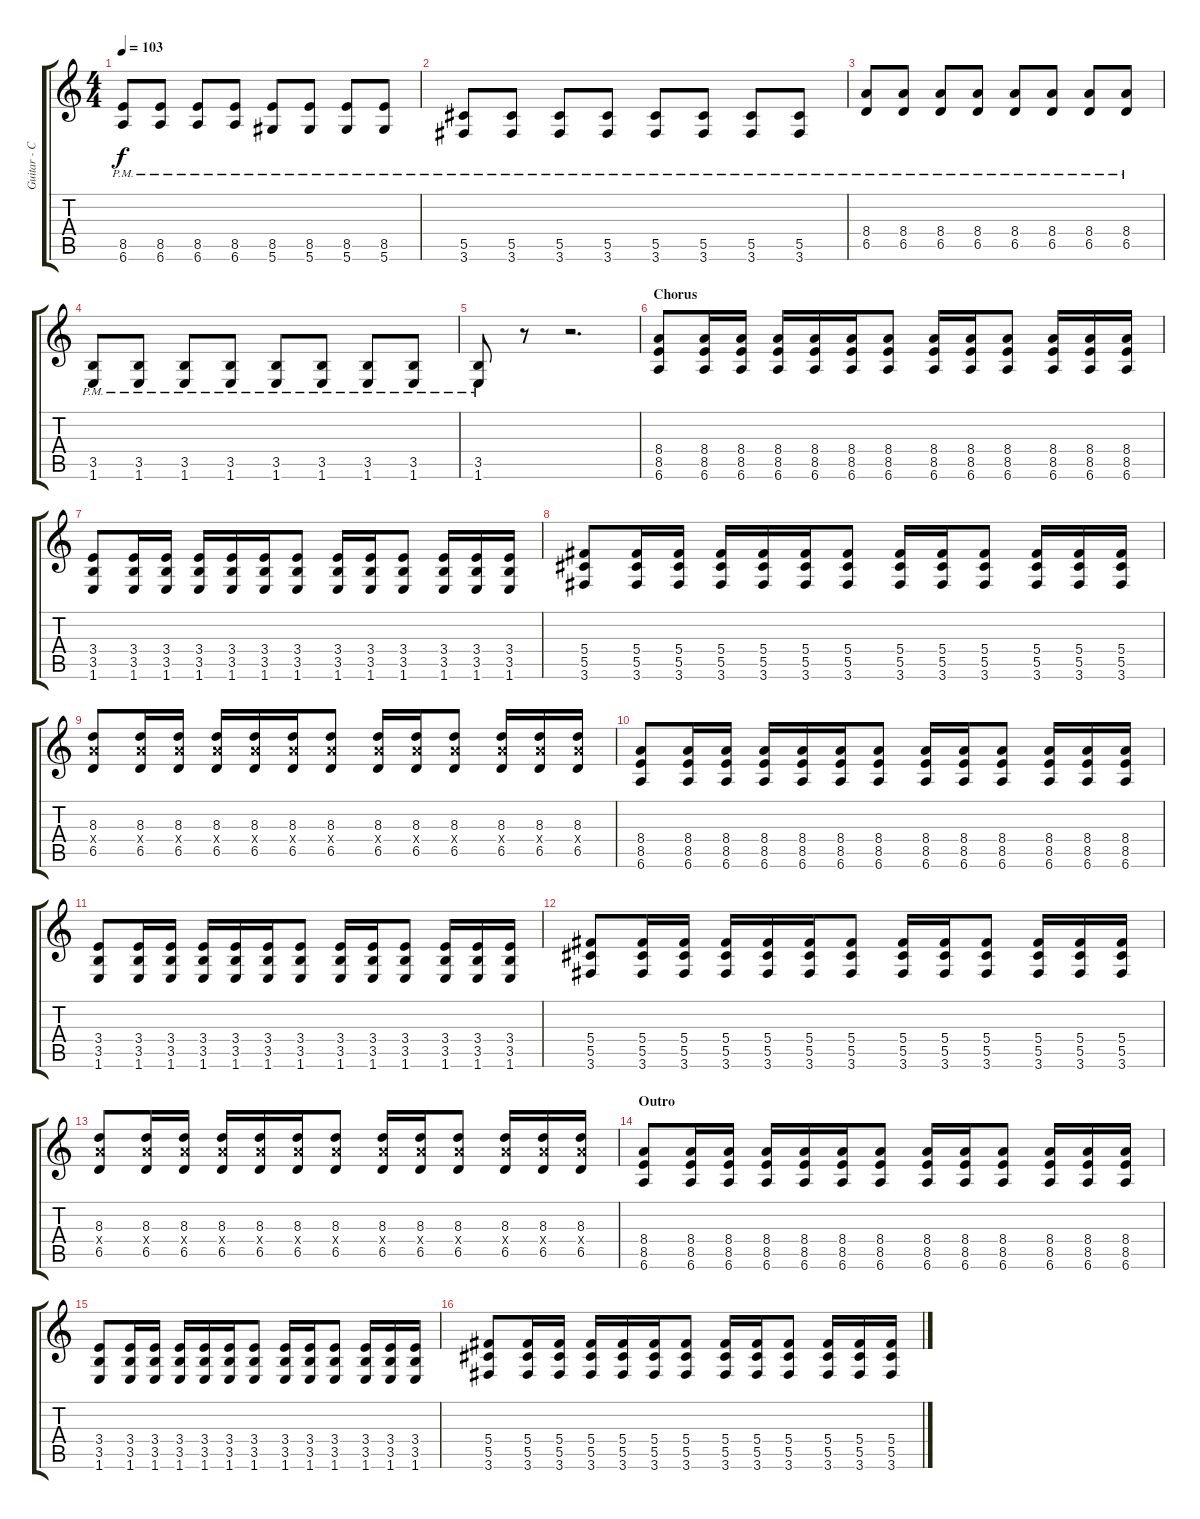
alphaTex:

\track ("Guitar - Chris Chasse" "Guitar - C") {instrument distortionguitar}
\staff {score tabs}
\tuning (Eb4 Bb3 Gb3 Db3 Ab2 Eb2) {hide}
\ts (4 4)
\tempo 103
\clef g2
\ks c
(8.5{pm} 6.6{pm}).8{dy f} (8.5{pm} 6.6{pm}).8 (8.5{pm} 6.6{pm}).8 (8.5{pm} 6.6{pm}).8 (8.5{pm} 5.6{pm}).8 (8.5{pm} 5.6{pm}).8 (8.5{pm} 5.6{pm}).8 (8.5{pm} 5.6{pm}).8 |
(5.5{pm} 3.6{pm}).8 (5.5{pm} 3.6{pm}).8 (5.5{pm} 3.6{pm}).8 (5.5{pm} 3.6{pm}).8 (5.5{pm} 3.6{pm}).8 (5.5{pm} 3.6{pm}).8 (5.5{pm} 3.6{pm}).8 (5.5{pm} 3.6{pm}).8 |
(8.4{pm} 6.5{pm}).8 (8.4{pm} 6.5{pm}).8 (8.4{pm} 6.5{pm}).8 (8.4{pm} 6.5{pm}).8 (8.4{pm} 6.5{pm}).8 (8.4{pm} 6.5{pm}).8 (8.4{pm} 6.5{pm}).8 (8.4{pm} 6.5{pm}).8 |
(3.5{pm} 1.6{pm}).8 (3.5{pm} 1.6{pm}).8 (3.5{pm} 1.6{pm}).8 (3.5{pm} 1.6{pm}).8 (3.5{pm} 1.6{pm}).8 (3.5{pm} 1.6{pm}).8 (3.5{pm} 1.6{pm}).8 (3.5{pm} 1.6{pm}).8 |
(3.5{pm} 1.6{pm}).8 r.8 r.2{d} |
\section ("" "Chorus")
(8.4 8.5 6.6).8 (8.4 8.5 6.6).16 (8.4 8.5 6.6).16 (8.4 8.5 6.6).16 (8.4 8.5 6.6).16 (8.4 8.5 6.6).16 (8.4 8.5 6.6).8 (8.4 8.5 6.6).16 (8.4 8.5 6.6).16 (8.4 8.5 6.6).8 (8.4 8.5 6.6).16 (8.4 8.5 6.6).16 (8.4 8.5 6.6).16 |
(3.4 3.5 1.6).8 (3.4 3.5 1.6).16 (3.4 3.5 1.6).16 (3.4 3.5 1.6).16 (3.4 3.5 1.6).16 (3.4 3.5 1.6).16 (3.4 3.5 1.6).8 (3.4 3.5 1.6).16 (3.4 3.5 1.6).16 (3.4 3.5 1.6).8 (3.4 3.5 1.6).16 (3.4 3.5 1.6).16 (3.4 3.5 1.6).16 |
(5.4 5.5 3.6).8 (5.4 5.5 3.6).16 (5.4 5.5 3.6).16 (5.4 5.5 3.6).16 (5.4 5.5 3.6).16 (5.4 5.5 3.6).16 (5.4 5.5 3.6).8 (5.4 5.5 3.6).16 (5.4 5.5 3.6).16 (5.4 5.5 3.6).8 (5.4 5.5 3.6).16 (5.4 5.5 3.6).16 (5.4 5.5 3.6).16 |
(8.3 8.4{x} 6.5).8 (8.3 8.4{x} 6.5).16 (8.3 8.4{x} 6.5).16 (8.3 8.4{x} 6.5).16 (8.3 8.4{x} 6.5).16 (8.3 8.4{x} 6.5).16 (8.3 8.4{x} 6.5).8 (8.3 8.4{x} 6.5).16 (8.3 8.4{x} 6.5).16 (8.3 8.4{x} 6.5).8 (8.3 8.4{x} 6.5).16 (8.3 8.4{x} 6.5).16 (8.3 8.4{x} 6.5).16 |
(8.4 8.5 6.6).8 (8.4 8.5 6.6).16 (8.4 8.5 6.6).16 (8.4 8.5 6.6).16 (8.4 8.5 6.6).16 (8.4 8.5 6.6).16 (8.4 8.5 6.6).8 (8.4 8.5 6.6).16 (8.4 8.5 6.6).16 (8.4 8.5 6.6).8 (8.4 8.5 6.6).16 (8.4 8.5 6.6).16 (8.4 8.5 6.6).16 |
(3.4 3.5 1.6).8 (3.4 3.5 1.6).16 (3.4 3.5 1.6).16 (3.4 3.5 1.6).16 (3.4 3.5 1.6).16 (3.4 3.5 1.6).16 (3.4 3.5 1.6).8 (3.4 3.5 1.6).16 (3.4 3.5 1.6).16 (3.4 3.5 1.6).8 (3.4 3.5 1.6).16 (3.4 3.5 1.6).16 (3.4 3.5 1.6).16 |
(5.4 5.5 3.6).8 (5.4 5.5 3.6).16 (5.4 5.5 3.6).16 (5.4 5.5 3.6).16 (5.4 5.5 3.6).16 (5.4 5.5 3.6).16 (5.4 5.5 3.6).8 (5.4 5.5 3.6).16 (5.4 5.5 3.6).16 (5.4 5.5 3.6).8 (5.4 5.5 3.6).16 (5.4 5.5 3.6).16 (5.4 5.5 3.6).16 |
(8.3 8.4{x} 6.5).8 (8.3 8.4{x} 6.5).16 (8.3 8.4{x} 6.5).16 (8.3 8.4{x} 6.5).16 (8.3 8.4{x} 6.5).16 (8.3 8.4{x} 6.5).16 (8.3 8.4{x} 6.5).8 (8.3 8.4{x} 6.5).16 (8.3 8.4{x} 6.5).16 (8.3 8.4{x} 6.5).8 (8.3 8.4{x} 6.5).16 (8.3 8.4{x} 6.5).16 (8.3 8.4{x} 6.5).16 |
\section ("" "Outro")
(8.4 8.5 6.6).8 (8.4 8.5 6.6).16 (8.4 8.5 6.6).16 (8.4 8.5 6.6).16 (8.4 8.5 6.6).16 (8.4 8.5 6.6).16 (8.4 8.5 6.6).8 (8.4 8.5 6.6).16 (8.4 8.5 6.6).16 (8.4 8.5 6.6).8 (8.4 8.5 6.6).16 (8.4 8.5 6.6).16 (8.4 8.5 6.6).16 |
(3.4 3.5 1.6).8 (3.4 3.5 1.6).16 (3.4 3.5 1.6).16 (3.4 3.5 1.6).16 (3.4 3.5 1.6).16 (3.4 3.5 1.6).16 (3.4 3.5 1.6).8 (3.4 3.5 1.6).16 (3.4 3.5 1.6).16 (3.4 3.5 1.6).8 (3.4 3.5 1.6).16 (3.4 3.5 1.6).16 (3.4 3.5 1.6).16 |
(5.4 5.5 3.6).8 (5.4 5.5 3.6).16 (5.4 5.5 3.6).16 (5.4 5.5 3.6).16 (5.4 5.5 3.6).16 (5.4 5.5 3.6).16 (5.4 5.5 3.6).8 (5.4 5.5 3.6).16 (5.4 5.5 3.6).16 (5.4 5.5 3.6).8 (5.4 5.5 3.6).16 (5.4 5.5 3.6).16 (5.4 5.5 3.6).16
